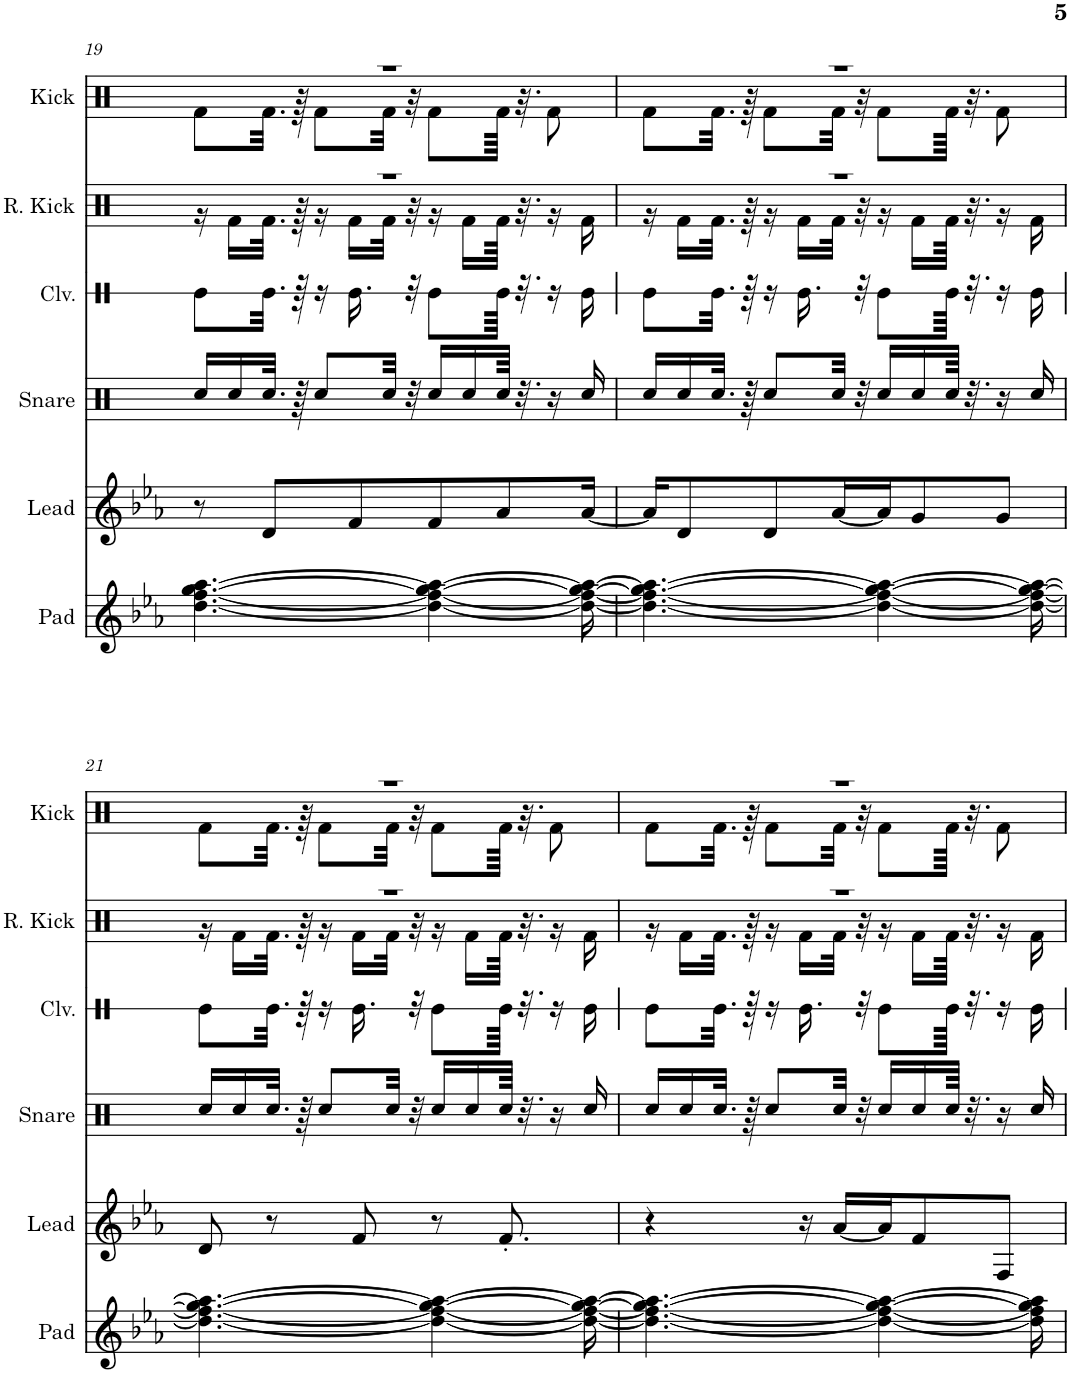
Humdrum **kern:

**kern	**kern	**kern	**kern	**kern	**kern
*part6	*part5	*part4	*part3	*part2	*part1
*staff6	*staff5	*staff4	*staff3	*staff2	*staff1
*I"Pad	*I"Lead	*I"Snare	*I"Claves	*I"Reverb Kick	*I"Kick
*I'Pad	*I'Lead	*I'Snare	*I'Clv.	*I'R. Kick	*I'Kick
!!LO:PB:g=z
*clefG2	*clefG2	*clefX	*clefX	*clefX	*clefX
*k[b-e-a-]	*k[b-e-a-]	*k[b-e-a-]	*k[b-e-a-]	*k[b-e-a-]	*k[b-e-a-]
*M11/16	*M11/16	*M11/16	*M11/16	*M11/16	*M11/16
=19	=19	=19	=19	=19	=19
*	*	*	*	*^	*^
[4.dd\ [4.ff\ [4.gg\ [4.aa-\	8r	16Rcc/LL	8Re\L	16%11r	16r	16%11r	8Rf\L
.	.	16Rcc/	.	.	16Rf\LL	.	.
.	8d/L	32.Rcc/JJk	32.Re\Jkk	.	32.Rf\JJk	.	32.Rf\Jkk
.	.	64r	64r	.	64r	.	64r
.	.	8Rcc/L	16r	.	16r	.	8Rf\L
.	8f/	.	16.Re\	.	16Rf\LL	.	.
.	.	32Rcc/Jkk	.	.	32Rf\JJk	.	32Rf\Jkk
.	.	32r	32r	.	32r	.	32r
4dd\_ 4ff\_ 4gg\_ 4aa-\_	8f/	16Rcc/LL	8Re\L	.	16r	.	8Rf\L
.	.	16Rcc/	.	.	16Rf\LL	.	.
.	8a-/	64Rcc/JJkk	64Re\Jkkk	.	64Rf\JJkk	.	64Rf\Jkkk
.	.	32.r	32.r	.	32.r	.	32.r
.	.	16r	16r	.	16r	.	8Rf\
16dd\_ 16ff\_ 16gg\_ 16aa-\_	[16a-/Jk	16Rcc/	16Re\	.	16Rf\	.	.
=20	=20	=20	=20	=20	=20	=20	=20
4.dd\_ 4.ff\_ 4.gg\_ 4.aa-\_	16a-/KL]	16Rcc/LL	8Re\L	16%11r	16r	16%11r	8Rf\L
.	8d/	16Rcc/	.	.	16Rf\LL	.	.
.	.	32.Rcc/JJk	32.Re\Jkk	.	32.Rf\JJk	.	32.Rf\Jkk
.	.	64r	64r	.	64r	.	64r
.	8d/	8Rcc/L	16r	.	16r	.	8Rf\L
.	.	.	16.Re\	.	16Rf\LL	.	.
.	[16a-/L	32Rcc/Jkk	.	.	32Rf\JJk	.	32Rf\Jkk
.	.	32r	32r	.	32r	.	32r
4dd\_ 4ff\_ 4gg\_ 4aa-\_	16a-/J]	16Rcc/LL	8Re\L	.	16r	.	8Rf\L
.	8g/	16Rcc/	.	.	16Rf\LL	.	.
.	.	64Rcc/JJkk	64Re\Jkkk	.	64Rf\JJkk	.	64Rf\Jkkk
.	.	32.r	32.r	.	32.r	.	32.r
.	8g/J	16r	16r	.	16r	.	8Rf\
16dd\_ 16ff\_ 16gg\_ 16aa-\_	.	16Rcc/	16Re\	.	16Rf\	.	.
!!LO:LB:g=z	!!
=21	=21	=21	=21	=21	=21	=21	=21
4.dd\_ 4.ff\_ 4.gg\_ 4.aa-\_	8d/	16Rcc/LL	8Re\L	16%11r	16r	16%11r	8Rf\L
.	.	16Rcc/	.	.	16Rf\LL	.	.
.	8r	32.Rcc/JJk	32.Re\Jkk	.	32.Rf\JJk	.	32.Rf\Jkk
.	.	64r	64r	.	64r	.	64r
.	.	8Rcc/L	16r	.	16r	.	8Rf\L
.	8f/	.	16.Re\	.	16Rf\LL	.	.
.	.	32Rcc/Jkk	.	.	32Rf\JJk	.	32Rf\Jkk
.	.	32r	32r	.	32r	.	32r
4dd\_ 4ff\_ 4gg\_ 4aa-\_	8r	16Rcc/LL	8Re\L	.	16r	.	8Rf\L
.	.	16Rcc/	.	.	16Rf\LL	.	.
.	8.f'/	64Rcc/JJkk	64Re\Jkkk	.	64Rf\JJkk	.	64Rf\Jkkk
.	.	32.r	32.r	.	32.r	.	32.r
.	.	16r	16r	.	16r	.	8Rf\
16dd\_ 16ff\_ 16gg\_ 16aa-\_	.	16Rcc/	16Re\	.	16Rf\	.	.
=22	=22	=22	=22	=22	=22	=22	=22
4.dd\_ 4.ff\_ 4.gg\_ 4.aa-\_	4r	16Rcc/LL	8Re\L	16%11r	16r	16%11r	8Rf\L
.	.	16Rcc/	.	.	16Rf\LL	.	.
.	.	32.Rcc/JJk	32.Re\Jkk	.	32.Rf\JJk	.	32.Rf\Jkk
.	.	64r	64r	.	64r	.	64r
.	.	8Rcc/L	16r	.	16r	.	8Rf\L
.	16r	.	16.Re\	.	16Rf\LL	.	.
.	[16a-/LL	32Rcc/Jkk	.	.	32Rf\JJk	.	32Rf\Jkk
.	.	32r	32r	.	32r	.	32r
4dd\_ 4ff\_ 4gg\_ 4aa-\_	16a-/J]	16Rcc/LL	8Re\L	.	16r	.	8Rf\L
.	8f/	16Rcc/	.	.	16Rf\LL	.	.
.	.	64Rcc/JJkk	64Re\Jkkk	.	64Rf\JJkk	.	64Rf\Jkkk
.	.	32.r	32.r	.	32.r	.	32.r
.	8F/J	16r	16r	.	16r	.	8Rf\
16dd\] 16ff\] 16gg\] 16aa-\]	.	16Rcc/	16Re\	.	16Rf\	.	.
*	*	*	*	*v	*v	*	*
*	*	*	*	*	*v	*v
=	=	=	=	=	=
*-	*-	*-	*-	*-	*-
